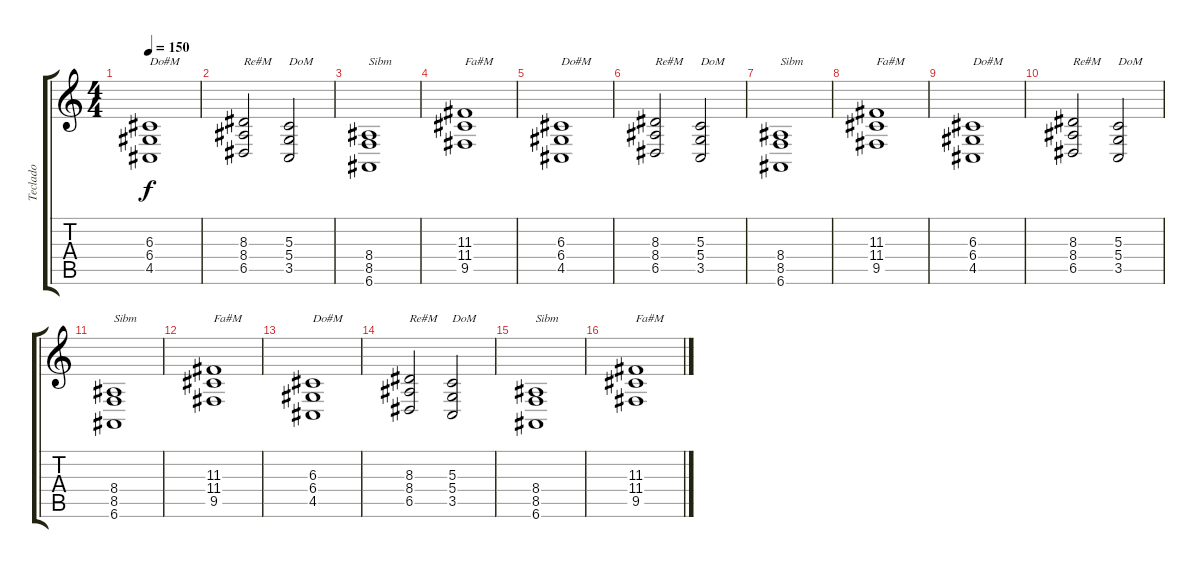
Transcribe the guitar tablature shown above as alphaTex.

\track ("Teclado" "Teclado") {instrument electricgrandpiano}
\staff {score tabs}
\tuning (E4 B3 G3 D3 A2 E2) {hide}
\ts (4 4)
\tempo 150
\clef g2
\ks c
(6.3 6.4 4.5).1{txt "Do#M" dy f} |
(8.3 8.4 6.5).2{txt "Re#M"} (5.3 5.4 3.5).2{txt "DoM"} |
(8.4 8.5 6.6).1{txt "Sibm"} |
(11.3 11.4 9.5).1{txt "Fa#M"} |
(6.3 6.4 4.5).1{txt "Do#M"} |
(8.3 8.4 6.5).2{txt "Re#M"} (5.3 5.4 3.5).2{txt "DoM"} |
(8.4 8.5 6.6).1{txt "Sibm"} |
(11.3 11.4 9.5).1{txt "Fa#M"} |
(6.3 6.4 4.5).1{txt "Do#M"} |
(8.3 8.4 6.5).2{txt "Re#M"} (5.3 5.4 3.5).2{txt "DoM"} |
(8.4 8.5 6.6).1{txt "Sibm"} |
(11.3 11.4 9.5).1{txt "Fa#M"} |
(6.3 6.4 4.5).1{txt "Do#M"} |
(8.3 8.4 6.5).2{txt "Re#M"} (5.3 5.4 3.5).2{txt "DoM"} |
(8.4 8.5 6.6).1{txt "Sibm"} |
(11.3 11.4 9.5).1{txt "Fa#M"}
